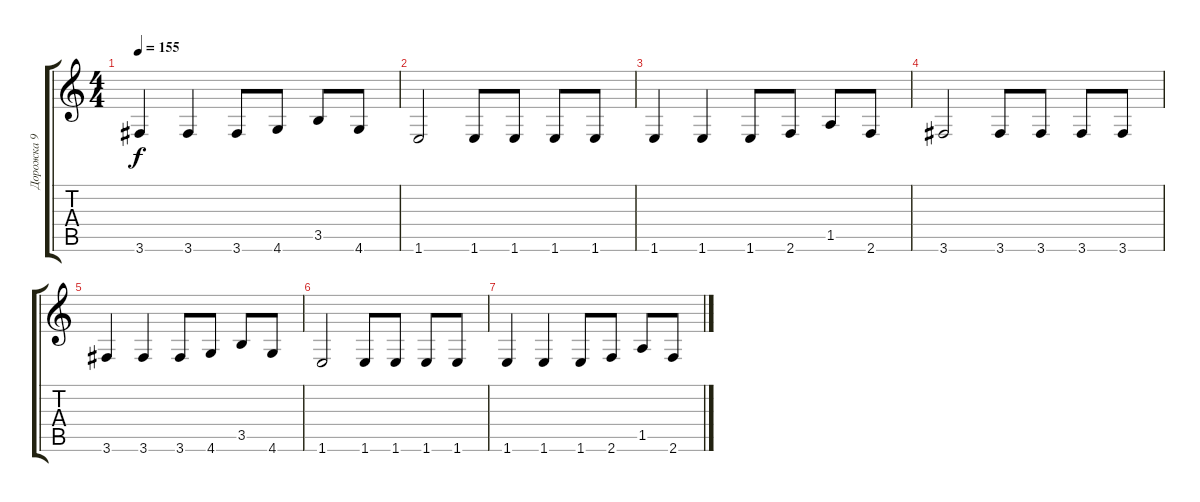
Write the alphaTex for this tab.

\track ("Дорожка 9" "Дорожка 9") {instrument electricbasspick}
\staff {score tabs}
\tuning (Eb4 Bb3 Gb3 Db3 Ab2 Eb2) {hide}
\ts (4 4)
\tempo 155
\clef g2
\ks c
3.6.4{dy f} 3.6.4 3.6.8 4.6.8 3.5.8 4.6.8 |
1.6.2 1.6.8 1.6.8 1.6.8 1.6.8 |
1.6.4 1.6.4 1.6.8 2.6.8 1.5.8 2.6.8 |
3.6.2 3.6.8 3.6.8 3.6.8 3.6.8 |
3.6.4 3.6.4 3.6.8 4.6.8 3.5.8 4.6.8 |
1.6.2 1.6.8 1.6.8 1.6.8 1.6.8 |
1.6.4 1.6.4 1.6.8 2.6.8 1.5.8 2.6.8
